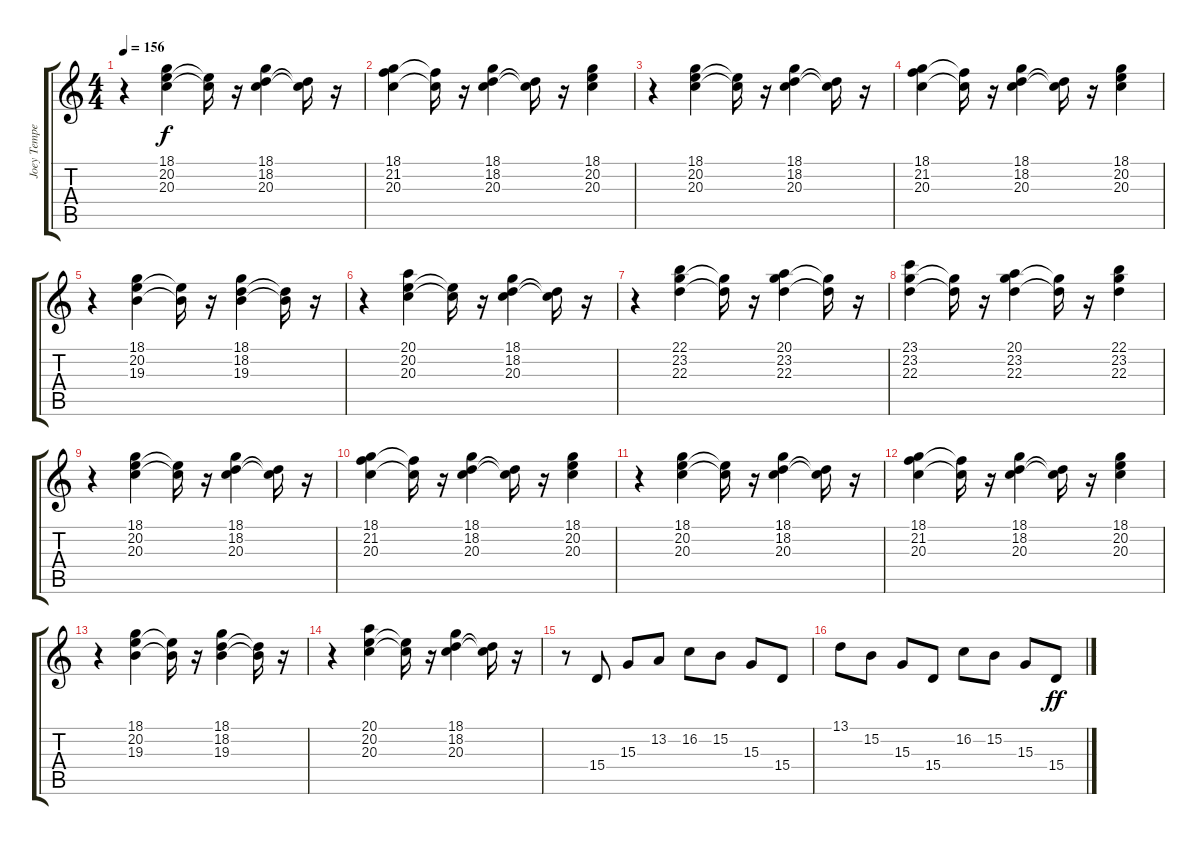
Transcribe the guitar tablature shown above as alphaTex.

\track ("Joey Tempest" "Joey Tempe") {instrument lead2sawtooth}
\staff {score tabs}
\tuning (Db4 Ab3 E3 B2 Gb2 C2) {hide}
\ts (4 4)
\tempo 156
\clef g2
\ks c
r.4{dy f} (18.1 20.2 20.3).4 (20.2{t} 20.3{t}).16 r.16 (18.1 18.2 20.3).4 (18.2{t} 20.3{t}).16 r.16 |
(18.1 21.2 20.3).4 (21.2{t} 20.3{t}).16 r.16 (18.1 18.2 20.3).4 (18.2{t} 20.3{t}).16 r.16 (18.1 20.2 20.3).4 |
r.4 (18.1 20.2 20.3).4 (20.2{t} 20.3{t}).16 r.16 (18.1 18.2 20.3).4 (18.2{t} 20.3{t}).16 r.16 |
(18.1 21.2 20.3).4 (21.2{t} 20.3{t}).16 r.16 (18.1 18.2 20.3).4 (18.2{t} 20.3{t}).16 r.16 (18.1 20.2 20.3).4 |
r.4 (18.1 20.2 19.3).4 (20.2{t} 19.3{t}).16 r.16 (18.1 18.2 19.3).4 (18.2{t} 19.3{t}).16 r.16 |
r.4 (20.1 20.2 20.3).4 (20.2{t} 20.3{t}).16 r.16 (18.1 18.2 20.3).4 (18.2{t} 20.3{t}).16 r.16 |
r.4 (22.1 23.2 22.3).4 (23.2{t} 22.3{t}).16 r.16 (20.1 23.2 22.3).4 (23.2{t} 22.3{t}).16 r.16 |
(23.1 23.2 22.3).4 (23.2{t} 22.3{t}).16 r.16 (20.1 23.2 22.3).4 (23.2{t} 22.3{t}).16 r.16 (22.1 23.2 22.3).4 |
r.4 (18.1 20.2 20.3).4 (20.2{t} 20.3{t}).16 r.16 (18.1 18.2 20.3).4 (18.2{t} 20.3{t}).16 r.16 |
(18.1 21.2 20.3).4 (21.2{t} 20.3{t}).16 r.16 (18.1 18.2 20.3).4 (18.2{t} 20.3{t}).16 r.16 (18.1 20.2 20.3).4 |
r.4 (18.1 20.2 20.3).4 (20.2{t} 20.3{t}).16 r.16 (18.1 18.2 20.3).4 (18.2{t} 20.3{t}).16 r.16 |
(18.1 21.2 20.3).4 (21.2{t} 20.3{t}).16 r.16 (18.1 18.2 20.3).4 (18.2{t} 20.3{t}).16 r.16 (18.1 20.2 20.3).4 |
r.4 (18.1 20.2 19.3).4 (20.2{t} 19.3{t}).16 r.16 (18.1 18.2 19.3).4 (18.2{t} 19.3{t}).16 r.16 |
r.4 (20.1 20.2 20.3).4 (20.2{t} 20.3{t}).16 r.16 (18.1 18.2 20.3).4 (18.2{t} 20.3{t}).16 r.16 |
r.8 15.4.8 15.3.8 13.2.8 16.2.8 15.2.8 15.3.8 15.4.8 |
13.1.8 15.2.8 15.3.8 15.4.8 16.2.8 15.2.8 15.3.8 15.4.8{dy ff}
